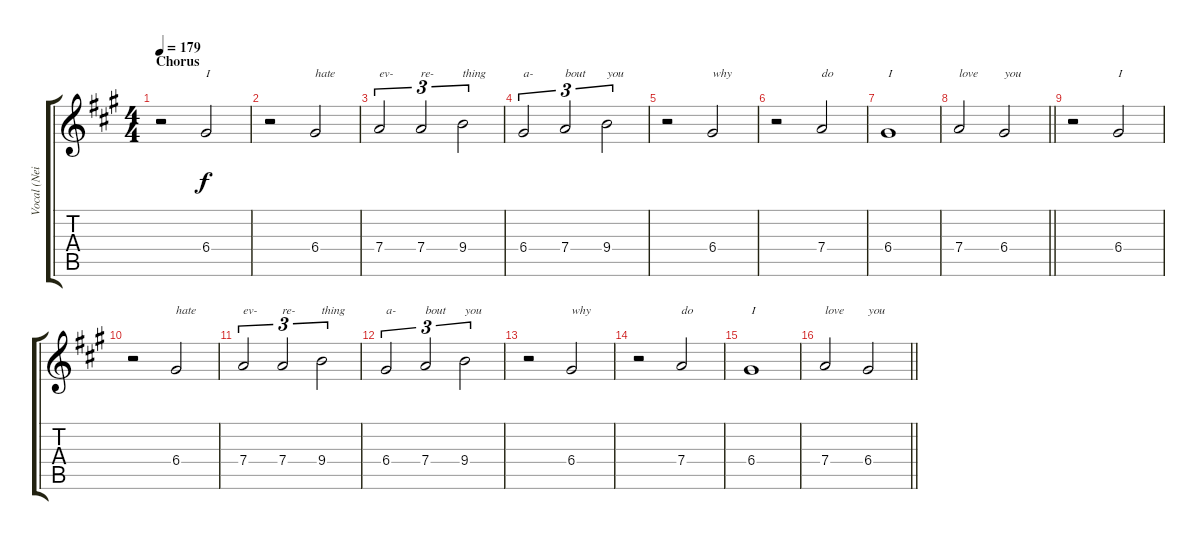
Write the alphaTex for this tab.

\track ("Vocal (Neil Sanderson)" "Vocal (Nei") {instrument distortionguitar}
\staff {score tabs}
\tuning (E4 B3 G3 D3 A2 E2) {hide}
\ts (4 4)
\section ("" "Chorus")
\tempo 179
\clef g2
\ks f#minor
r.2{dy f} 6.4.2{txt "I"} |
r.2 6.4.2{txt "hate"} |
7.4.2{tu (3 2) txt "ev-"} 7.4.2{tu (3 2) txt "re-"} 9.4.2{tu (3 2) txt "thing"} |
6.4.2{tu (3 2) txt "a-"} 7.4.2{tu (3 2) txt "bout"} 9.4.2{tu (3 2) txt "you"} |
r.2 6.4.2{txt "why"} |
r.2 7.4.2{txt "do"} |
6.4.1{txt "I"} |
\barLineRight lightlight
7.4.2{txt "love"} 6.4.2{txt "you"} |
r.2 6.4.2{txt "I"} |
r.2 6.4.2{txt "hate"} |
7.4.2{tu (3 2) txt "ev-"} 7.4.2{tu (3 2) txt "re-"} 9.4.2{tu (3 2) txt "thing"} |
6.4.2{tu (3 2) txt "a-"} 7.4.2{tu (3 2) txt "bout"} 9.4.2{tu (3 2) txt "you"} |
r.2 6.4.2{txt "why"} |
r.2 7.4.2{txt "do"} |
6.4.1{txt "I"} |
\barLineRight lightlight
7.4.2{txt "love"} 6.4.2{txt "you"}
